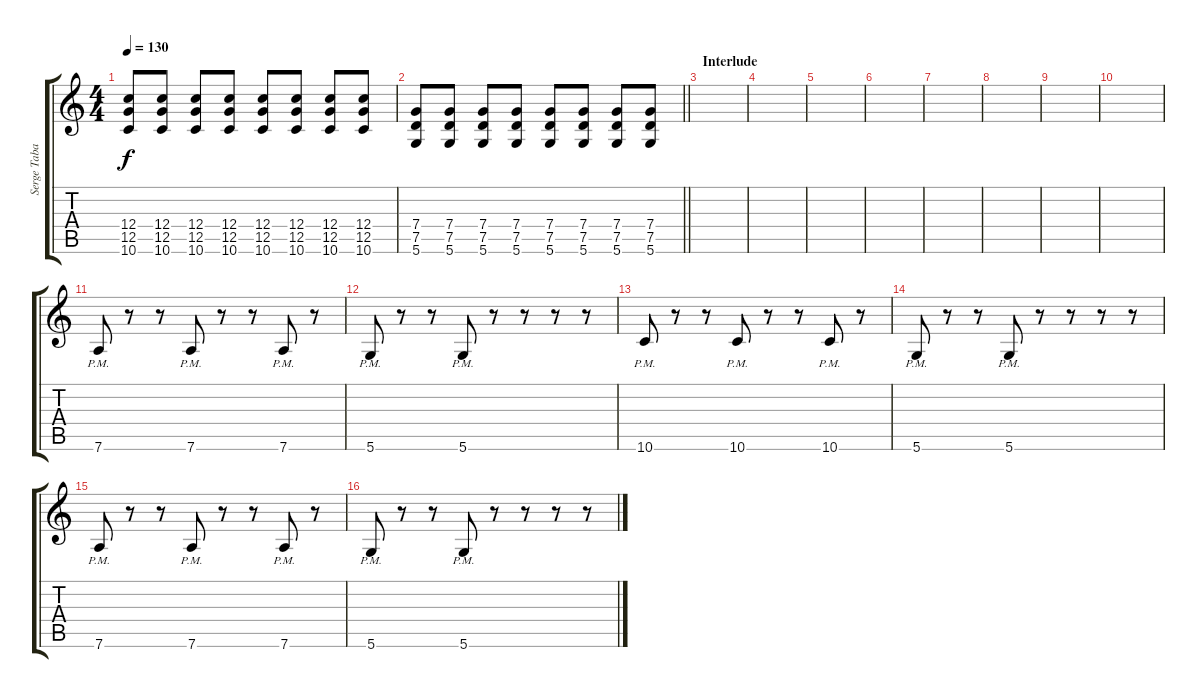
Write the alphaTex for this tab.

\track ("Serge Tabachnikov Guitar Loop " "Serge Taba") {instrument overdrivenguitar}
\staff {score tabs}
\tuning (D4 A3 F3 C3 G2 D2) {hide}
\ts (4 4)
\tempo 130
\clef g2
\ks c
(12.4 12.5 10.6).8{dy f} (12.4 12.5 10.6).8 (12.4 12.5 10.6).8 (12.4 12.5 10.6).8 (12.4 12.5 10.6).8 (12.4 12.5 10.6).8 (12.4 12.5 10.6).8 (12.4 12.5 10.6).8 |
\barLineRight lightlight
(7.4 7.5 5.6).8 (7.4 7.5 5.6).8 (7.4 7.5 5.6).8 (7.4 7.5 5.6).8 (7.4 7.5 5.6).8 (7.4 7.5 5.6).8 (7.4 7.5 5.6).8 (7.4 7.5 5.6).8 |
\section ("" "Interlude")
|
|
|
|
|
|
|
|
7.6{pm}.8 r.8 r.8 7.6{pm}.8 r.8 r.8 7.6{pm}.8 r.8 |
5.6{pm}.8 r.8 r.8 5.6{pm}.8 r.8 r.8 r.8 r.8 |
10.6{pm}.8 r.8 r.8 10.6{pm}.8 r.8 r.8 10.6{pm}.8 r.8 |
5.6{pm}.8 r.8 r.8 5.6{pm}.8 r.8 r.8 r.8 r.8 |
7.6{pm}.8 r.8 r.8 7.6{pm}.8 r.8 r.8 7.6{pm}.8 r.8 |
5.6{pm}.8 r.8 r.8 5.6{pm}.8 r.8 r.8 r.8 r.8
